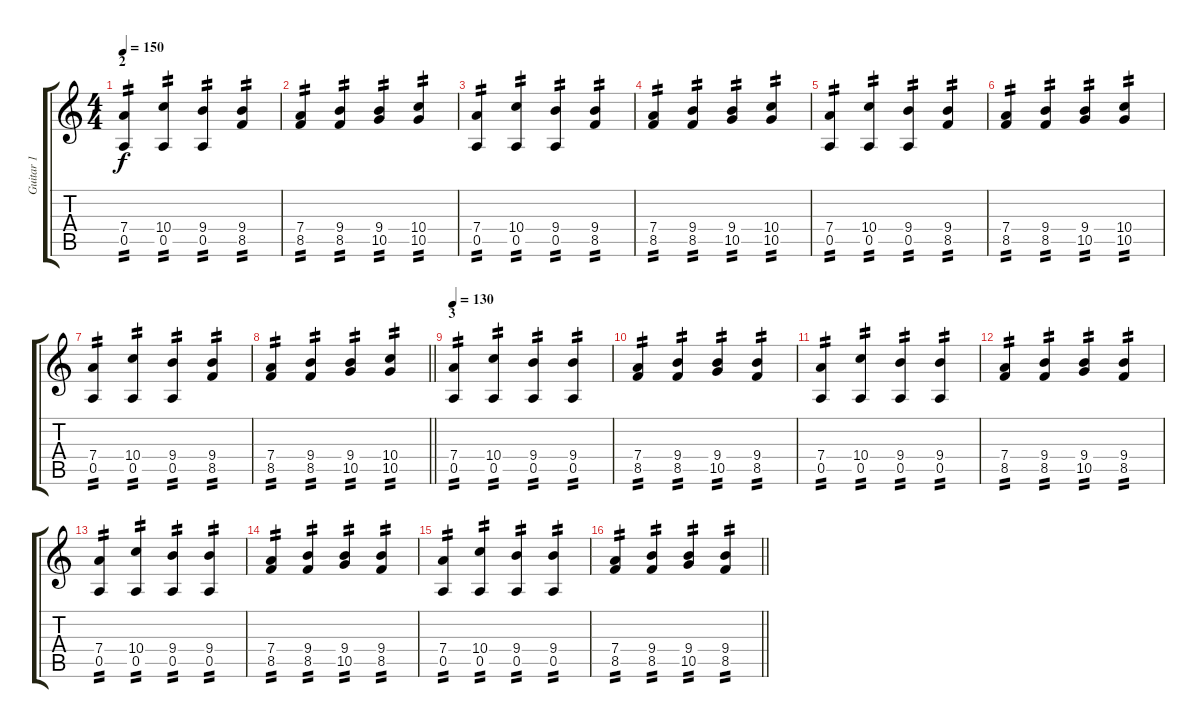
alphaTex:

\track ("Guitar 1" "Guitar 1") {instrument distortionguitar}
\staff {score tabs}
\tuning (E4 B3 G3 D3 A2 E2) {hide}
\ts (4 4)
\section ("" "2")
\tempo 150
\clef g2
\ks c
(7.4 0.5).4{tp 2 dy f} (10.4 0.5).4{tp 2} (9.4 0.5).4{tp 2} (9.4 8.5).4{tp 2} |
(7.4 8.5).4{tp 2} (9.4 8.5).4{tp 2} (9.4 10.5).4{tp 2} (10.4 10.5).4{tp 2} |
(7.4 0.5).4{tp 2} (10.4 0.5).4{tp 2} (9.4 0.5).4{tp 2} (9.4 8.5).4{tp 2} |
(7.4 8.5).4{tp 2} (9.4 8.5).4{tp 2} (9.4 10.5).4{tp 2} (10.4 10.5).4{tp 2} |
(7.4 0.5).4{tp 2} (10.4 0.5).4{tp 2} (9.4 0.5).4{tp 2} (9.4 8.5).4{tp 2} |
(7.4 8.5).4{tp 2} (9.4 8.5).4{tp 2} (9.4 10.5).4{tp 2} (10.4 10.5).4{tp 2} |
(7.4 0.5).4{tp 2} (10.4 0.5).4{tp 2} (9.4 0.5).4{tp 2} (9.4 8.5).4{tp 2} |
\barLineRight lightlight
(7.4 8.5).4{tp 2} (9.4 8.5).4{tp 2} (9.4 10.5).4{tp 2} (10.4 10.5).4{tp 2} |
\section ("" "3")
\tempo 130
(7.4 0.5).4{tp 2} (10.4 0.5).4{tp 2} (9.4 0.5).4{tp 2} (9.4 0.5).4{tp 2} |
(7.4 8.5).4{tp 2} (9.4 8.5).4{tp 2} (9.4 10.5).4{tp 2} (9.4 8.5).4{tp 2} |
(7.4 0.5).4{tp 2} (10.4 0.5).4{tp 2} (9.4 0.5).4{tp 2} (9.4 0.5).4{tp 2} |
(7.4 8.5).4{tp 2} (9.4 8.5).4{tp 2} (9.4 10.5).4{tp 2} (9.4 8.5).4{tp 2} |
(7.4 0.5).4{tp 2} (10.4 0.5).4{tp 2} (9.4 0.5).4{tp 2} (9.4 0.5).4{tp 2} |
(7.4 8.5).4{tp 2} (9.4 8.5).4{tp 2} (9.4 10.5).4{tp 2} (9.4 8.5).4{tp 2} |
(7.4 0.5).4{tp 2} (10.4 0.5).4{tp 2} (9.4 0.5).4{tp 2} (9.4 0.5).4{tp 2} |
\barLineRight lightlight
(7.4 8.5).4{tp 2} (9.4 8.5).4{tp 2} (9.4 10.5).4{tp 2} (9.4 8.5).4{tp 2}
